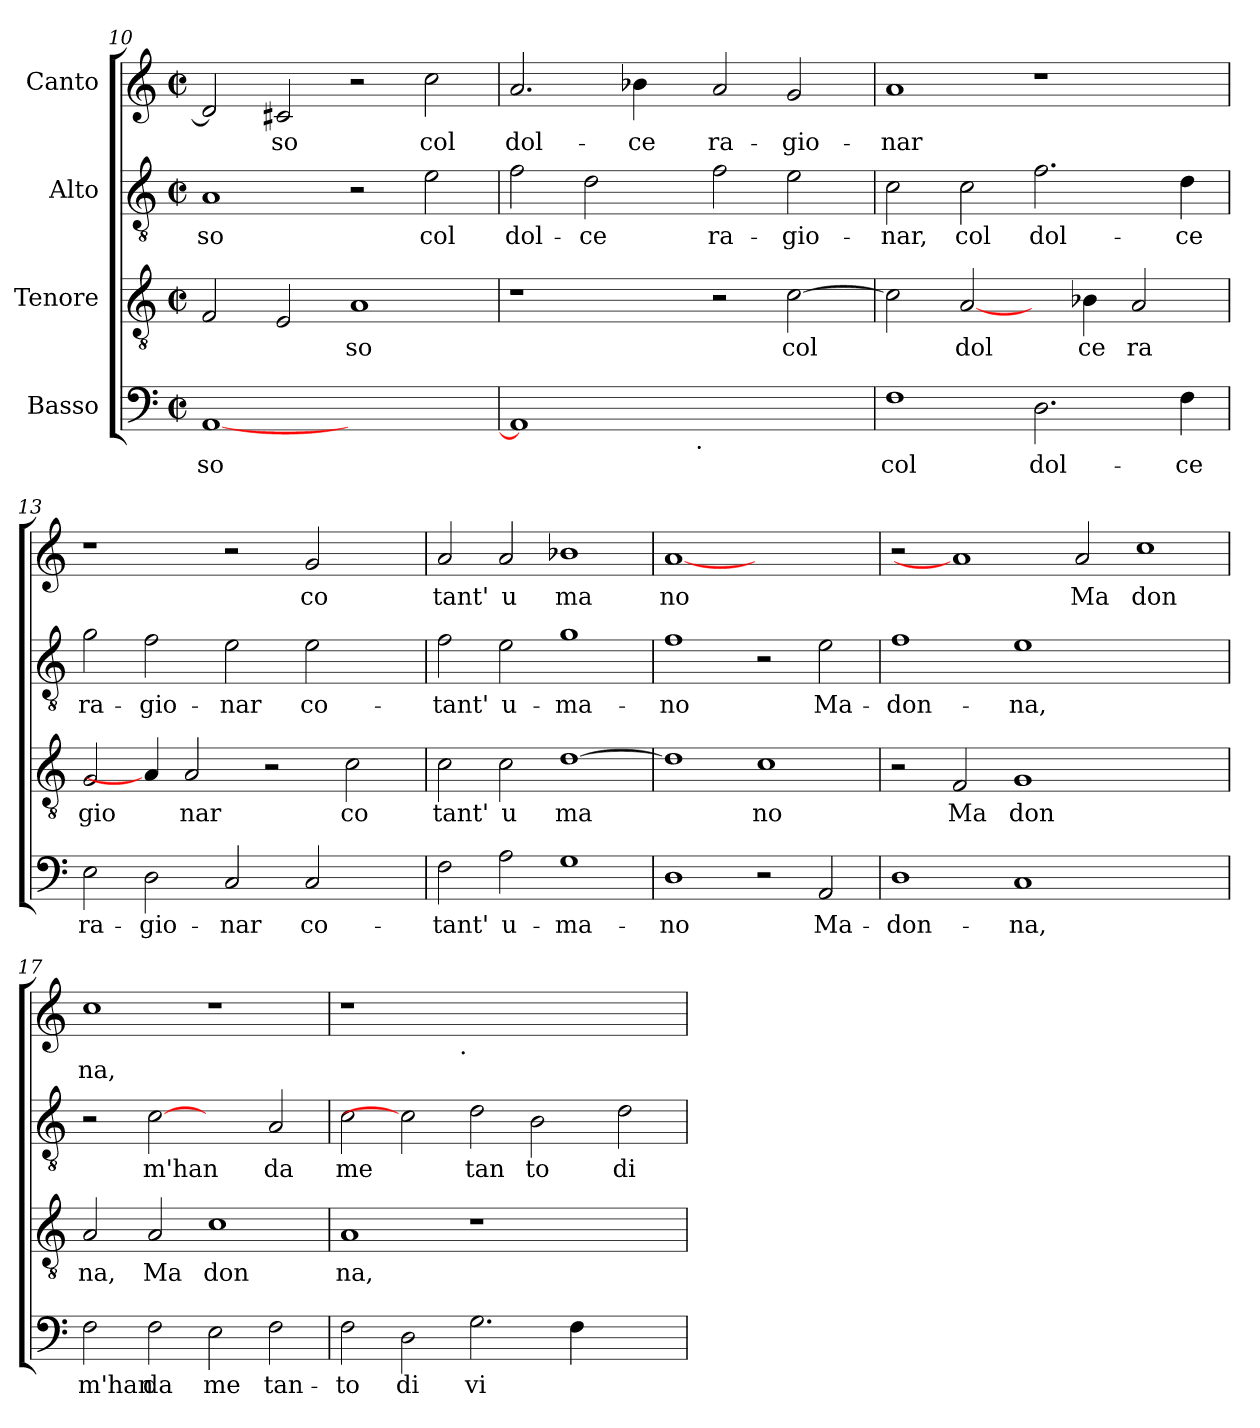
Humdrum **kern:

**kern	**text	**kern	**text	**kern	**text	**kern	**text
*part4	*part4	*part3	*part3	*part2	*part2	*part1	*part1
*staff4	*staff4	*staff3	*staff3	*staff2	*staff2	*staff1	*staff1
*I"Basso	*	*I"Tenore	*	*I"Alto	*	*I"Canto	*
*clefF4	*	*clefGv2	*	*clefGv2	*	*clefG2	*
*k[]	*	*k[]	*	*k[]	*	*k[]	*
*C:	*	*C:	*	*C:	*	*C:	*
*M2/2	*	*M2/2	*	*M2/2	*	*M2/2	*
*met(c|)	*	*met(c|)	*	*met(c|)	*	*met(c|)	*
=10	=10	=10	=10	=10	=10	=10	=10
!	!LO:LY:b:cj	!	!LO:LY:b:cj	!	!LO:LY:b:cj	!	!LO:LY:b:cj
[1AA	-so	2F/	.	1A	-so	2d/]	--
!	!	!	!LO:LY:b:cj	!	!	!	!LO:LY:b:cj
.	.	2E/	.	.	.	2c#/	-so
!	!	!	!LO:LY:b:cj	!	!	!	!
1ryy	.	1A	so	2r	.	2r	.
!	!	!	!	!	!LO:LY:b:cj	!	!LO:LY:b:cj
.	.	.	.	2e\	col	2cc\	col
=11	=11	=11	=11	=11	=11	=11	=11
!	!	!	!	!	!LO:LY:b:cj	!	!LO:LY:b:cj
*^	*	*	*	*	*	*	*
1AA]	2ryy	.	1r	.	2f\	dol-	2.a/	dol-
!	!	!	!	!	!	!LO:LY:b:cj	!	!
.	4ryy	.	.	.	2d\	-ce	.	.
!	!	!	!	!	!	!	!	!LO:LY:b:cj
.	8ryy	.	.	.	.	.	4b-X\	-ce
.	16ryy	.	.	.	.	.	.	.
.	64ryy	.	.	.	.	.	.	.
!	!LO:TX:b:t=.	!	!	!	!	!	!	!
.	1ryy	.	.	.	.	.	.	.
!	!	!	!	!	!	!LO:LY:b:cj	!	!LO:LY:b:cj
1ryy	.	.	2r	.	2f\	ra-	2a/	ra-
!	!	!	!	!LO:LY:b:cj	!	!LO:LY:b:cj	!	!LO:LY:b:cj
.	.	.	[<2c\	col	2e\	-gio-	2g/	-gio-
.	32.ryy	.	.	.	.	.	.	.
!!LO:PB:g=z
=12	=12	=12	=12	=12	=12	=12	=12	=12
!	!	!LO:LY:b:cj	!	!LO:LY:b:cj	!	!LO:LY:b:cj	!	!LO:LY:b:cj
*v	*v	*	*	*	*	*	*	*
1F	col	2c\]	.	2c\	-nar,	1a	-nar
!	!	!	!LO:LY:b:cj	!	!LO:LY:b:cj	!	!
.	.	[2A/	dol	2c\	col	.	.
!	!LO:LY:b:cj	!	!	!	!LO:LY:b:cj	!	!
2.D\	dol-	4ryy	.	2.f\	dol-	1r	.
!	!	!	!LO:LY:b:cj	!	!	!	!
.	.	4B-\	ce	.	.	.	.
!	!	!	!LO:LY:b:cj	!	!	!	!
.	.	2A/	ra	.	.	.	.
!	!LO:LY:b:cj	!	!	!	!LO:LY:b:cj	!	!
4F\	-ce	.	.	4d\	-ce	.	.
=13	=13	=13	=13	=13	=13	=13	=13
!	!LO:LY:b:cj	!	!LO:LY:b:cj	!	!LO:LY:b:cj	!	!
2E\	ra-	2G/	gio	2g\	ra-	1r	.
!	!LO:LY:b:cj	!	!	!	!LO:LY:b:cj	!	!
2D\	-gio-	4A/]	.	2f\	-gio-	.	.
!	!	!	!LO:LY:b:cj	!	!	!	!
.	.	2A/	nar	.	.	.	.
!	!LO:LY:b:cj	!	!	!	!LO:LY:b:cj	!	!
2C/	-nar	.	.	2e\	-nar	2r	.
.	.	2r	.	.	.	.	.
!	!LO:LY:b:cj	!	!	!	!LO:LY:b:cj	!	!LO:LY:b:cj
2C/	co-	.	.	2e\	co-	2g/	co
!	!	!	!LO:LY:b:cj	!	!	!	!
.	.	2c\	co	.	.	.	.
4ryy	.	.	.	4ryy	.	4ryy	.
=14	=14	=14	=14	=14	=14	=14	=14
!	!LO:LY:b:cj	!	!LO:LY:b:cj	!	!LO:LY:b:cj	!	!LO:LY:b:cj
2F\	-tant'	2c\	tant'	2f\	-tant'	2a/	tant'
!	!LO:LY:b:cj	!	!LO:LY:b:cj	!	!LO:LY:b:cj	!	!LO:LY:b:cj
2A\	u-	2c\	u	2e\	u-	2a/	u
!	!LO:LY:b:cj	!	!LO:LY:b:cj	!	!LO:LY:b:cj	!	!LO:LY:b:cj
1G	-ma-	[>1d	ma	1g	-ma-	1b-X	ma
=15	=15	=15	=15	=15	=15	=15	=15
!	!LO:LY:b:cj	!	!LO:LY:b:cj	!	!LO:LY:b:cj	!	!LO:LY:b:cj
1D	-no	1d]	.	1f	-no	[1a	no
!	!	!	!LO:LY:b:cj	!	!	!	!
2r	.	1c	no	2r	.	1ryy	.
!	!LO:LY:b:cj	!	!	!	!LO:LY:b:cj	!	!
2AA/	Ma-	.	.	2e\	Ma-	.	.
=16	=16	=16	=16	=16	=16	=16	=16
!	!LO:LY:b:cj	!	!	!	!LO:LY:b:cj	!	!
1D	-don-	2r	.	1f	-don-	2r	.
!	!	!	!LO:LY:b:cj	!	!	!	!
.	.	2F/	Ma	.	.	1a]	.
!	!LO:LY:b:cj	!	!LO:LY:b:cj	!	!LO:LY:b:cj	!	!
1C	-na,	1G	don	1e	-na,	.	.
!	!	!	!	!	!	!	!LO:LY:b:cj
.	.	.	.	.	.	2a/	Ma
!	!	!	!	!	!	!	!LO:LY:b:cj
1ryy	.	1ryy	.	1ryy	.	1cc	don
=17	=17	=17	=17	=17	=17	=17	=17
!	!LO:LY:b:cj	!	!LO:LY:b:cj	!	!	!	!LO:LY:b:cj
2F\	m'han	2A/	na,	2r	.	1cc	na,
!	!LO:LY:b:cj	!	!LO:LY:b:cj	!	!LO:LY:b:cj	!	!
2F\	da	2A/	Ma	[2c	m'han	.	.
!	!LO:LY:b:cj	!	!LO:LY:b:cj	!	!	!	!
2E\	me	1c	don	2ryy	.	1r	.
!	!LO:LY:b:cj	!	!	!	!LO:LY:b:cj	!	!
2F\	tan-	.	.	2A/	da	.	.
!!LO:PB:g=z
=18	=18	=18	=18	=18	=18	=18	=18
!	!LO:LY:b:cj	!	!LO:LY:b:cj	!	!LO:LY:b:cj	!	!
*	*	*	*	*	*	*^	*
2F\	-to	1A	na,	2c\	me	1r	2ryy	.
!	!LO:LY:b:cj	!	!	!	!	!	!	!
2D\	di	.	.	2c]	.	.	4...ryy	.
!	!	!	!	!	!	!	!LO:TX:b:t=.	!
.	.	.	.	.	.	.	1ryy	.
!	!LO:LY:b:cj	!	!	!	!LO:LY:b:cj	!	!	!
2.G\	vi	1r	.	2d\	tan	1.ryy	.	.
!	!	!	!	!	!LO:LY:b:cj	!	!	!
.	.	.	.	2B\	to	.	.	.
!	!LO:LY:b:cj	!	!	!	!	!	!	!
4F\	.	.	.	.	.	.	.	.
.	.	.	.	.	.	.	2ryy	.
!	!	!	!	!	!LO:LY:b:cj	!	!	!
2ryy	.	2ryy	.	2d\	di	.	.	.
.	.	.	.	.	.	.	32ryy	.
*	*	*	*	*	*	*v	*v	*
=	=	=	=	=	=	=	=
*-	*-	*-	*-	*-	*-	*-	*-
